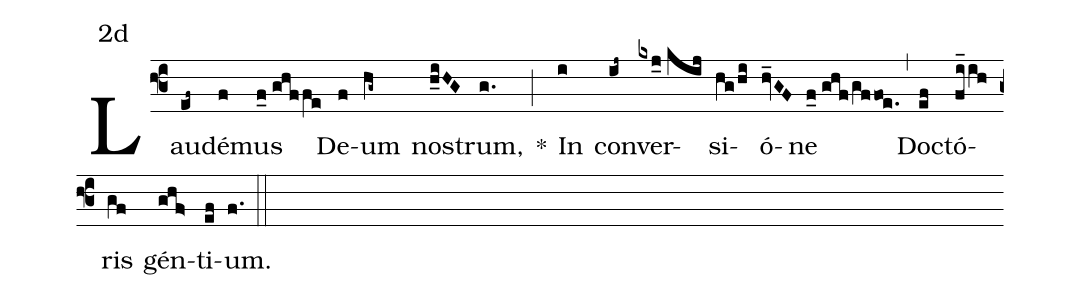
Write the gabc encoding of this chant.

mode:2d;
%%
(f3) Lau(ef~)dé(f)mus(f_0//ghf/fe) De(f)um(hg~) nos(h_iHG)trum,(g.) <sp>*</sp>(;) In(i) con(ij~)ver(kxj_0//kij)si(hg/hi)ó(hv_GF)ne(f_0//ghf/gffoe.) (,) Doc(ef)tó(fi_ih)ris(gf) gén(ghf>)ti(ef)um.(f.) (::)
